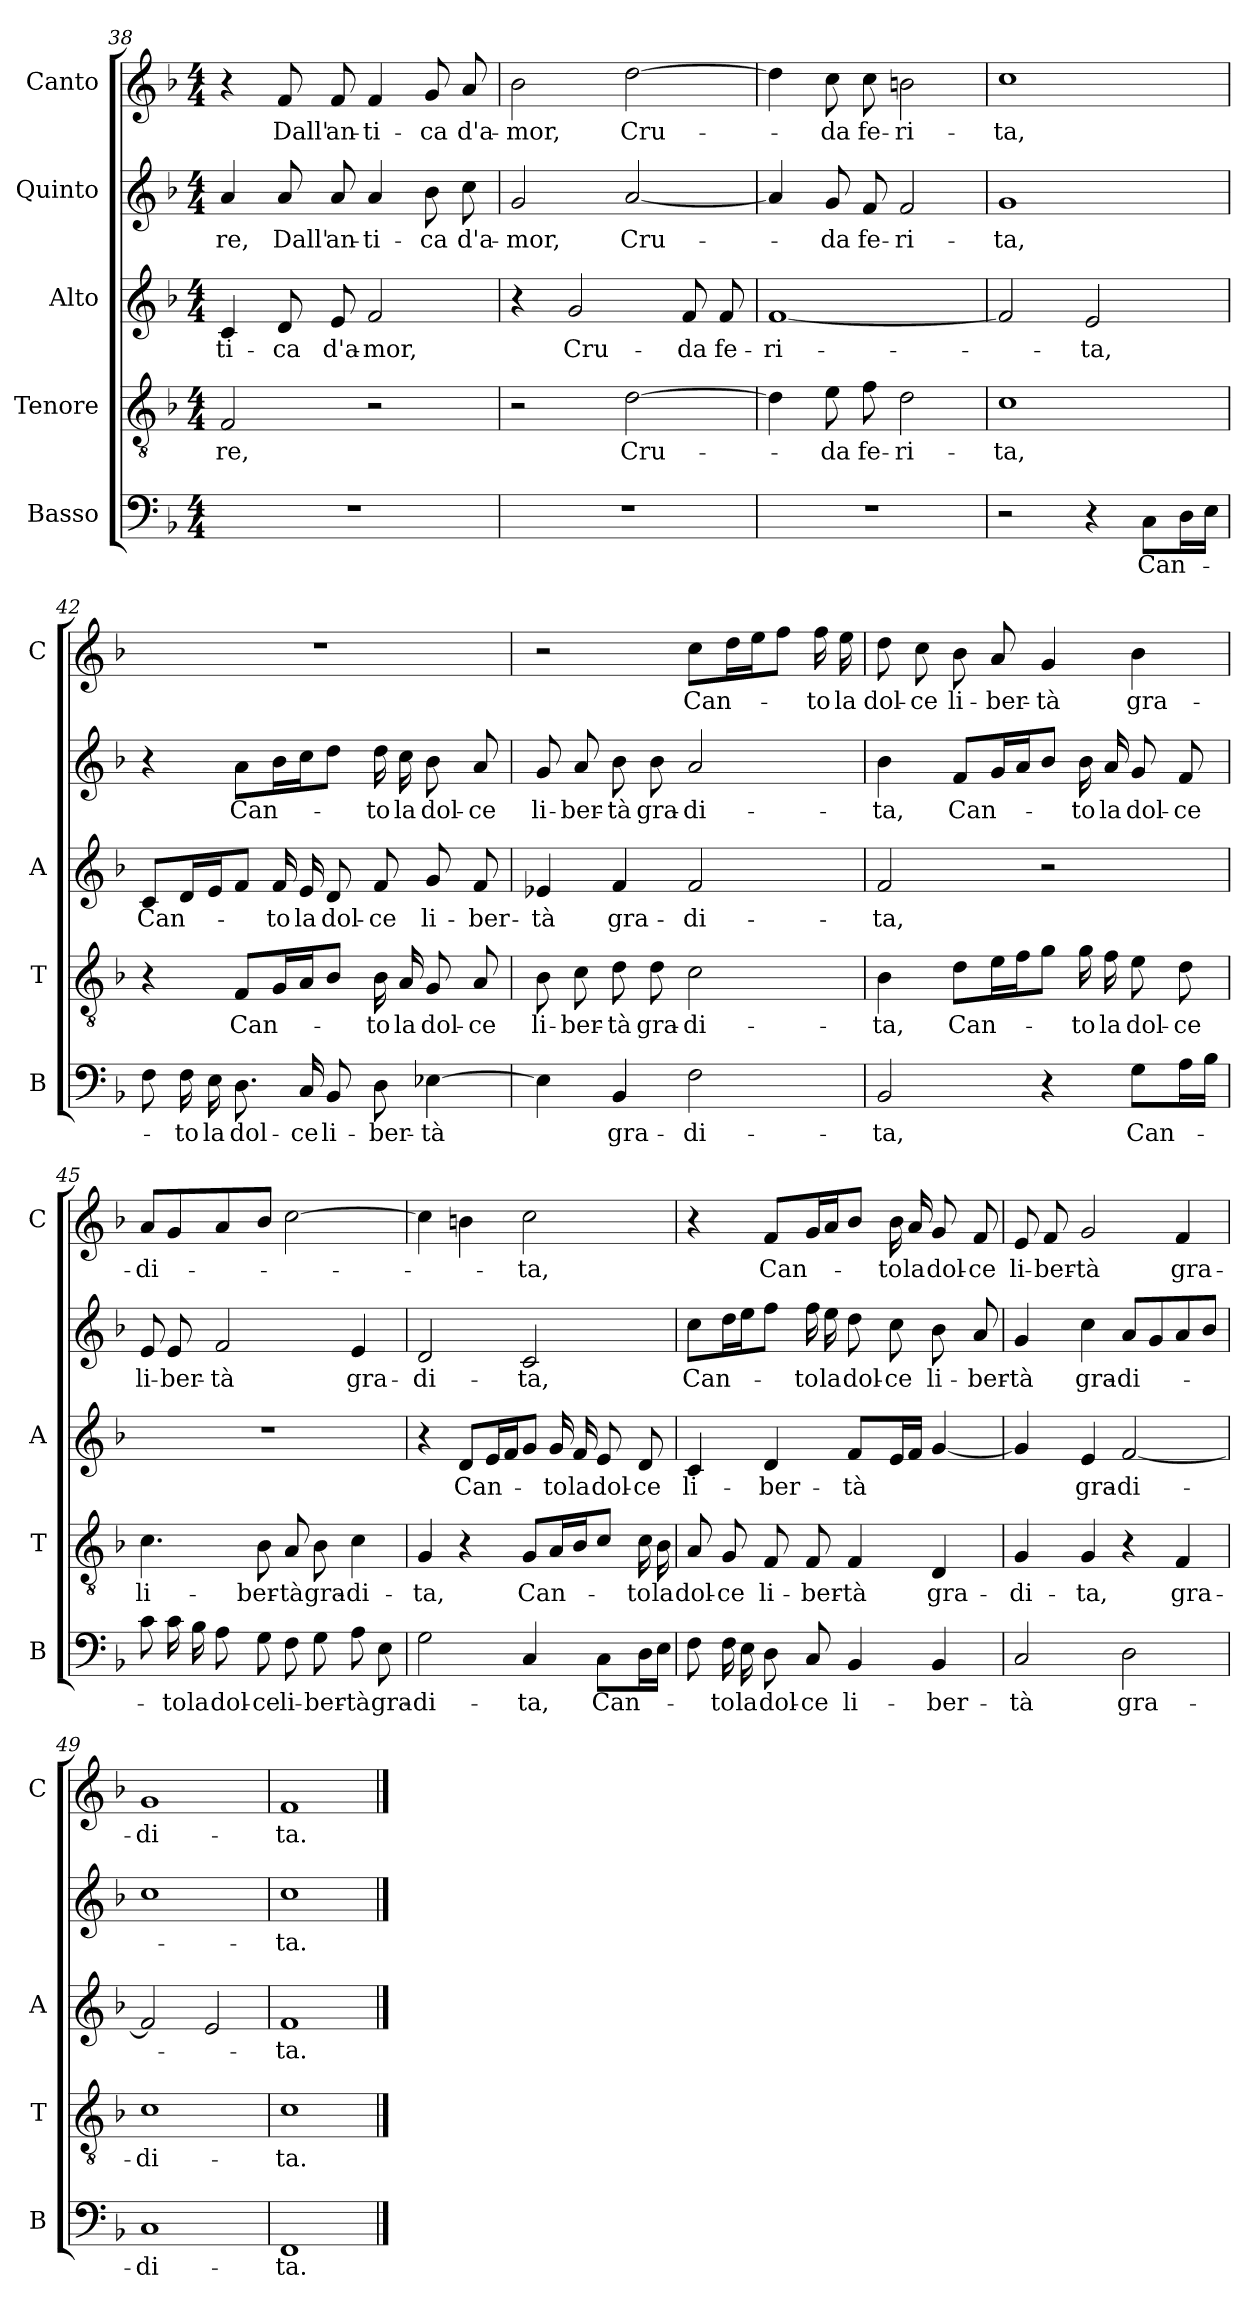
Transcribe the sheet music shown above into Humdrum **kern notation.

**kern	**text	**kern	**text	**kern	**text	**kern	**text	**kern	**text
*part5	*part5	*part4	*part4	*part3	*part3	*part2	*part2	*part1	*part1
*staff5	*staff5	*staff4	*staff4	*staff3	*staff3	*staff2	*staff2	*staff1	*staff1
*I"Basso	*	*I"Tenore	*	*I"Alto	*	*I"Quinto	*	*I"Canto	*
*I'B	*	*I'T	*	*I'A	*	*	*	*I'C	*
*clefF4	*	*clefGv2	*	*clefG2	*	*clefG2	*	*clefG2	*
*k[b-]	*	*k[b-]	*	*k[b-]	*	*k[b-]	*	*k[b-]	*
*F:	*	*F:	*	*F:	*	*F:	*	*F:	*
*M4/4	*	*M4/4	*	*M4/4	*	*M4/4	*	*M4/4	*
=38	=38	=38	=38	=38	=38	=38	=38	=38	=38
!	!	!	!LO:LY:b	!	!LO:LY:b	!	!LO:LY:b	!	!
1r	.	2F/	-re,	4c/	-ti-	4a/	-re,	4r	.
!	!	!	!	!	!LO:LY:b	!	!LO:LY:b	!	!LO:LY:b
.	.	.	.	8d/	-ca	8a/	Dall'	8f/	Dall'
!	!	!	!	!	!LO:LY:b	!	!LO:LY:b	!	!LO:LY:b
.	.	.	.	8e/	d'a-	8a/	an-	8f/	an-
!	!	!	!	!	!LO:LY:b	!	!LO:LY:b	!	!LO:LY:b
.	.	2r	.	2f/	-mor,	4a/	-ti-	4f/	-ti-
!	!	!	!	!	!	!	!LO:LY:b	!	!LO:LY:b
.	.	.	.	.	.	8b-\	-ca	8g/	-ca
!	!	!	!	!	!	!	!LO:LY:b	!	!LO:LY:b
.	.	.	.	.	.	8cc\	d'a-	8a/	d'a-
!!LO:LB:g=z
=39	=39	=39	=39	=39	=39	=39	=39	=39	=39
!	!	!	!	!	!	!	!LO:LY:b	!	!LO:LY:b
1r	.	2r	.	4r	.	2g/	-mor,	2b-\	-mor,
!	!	!	!	!	!LO:LY:b	!	!	!	!
.	.	.	.	2g/	Cru-	.	.	.	.
!	!	!	!LO:LY:b	!	!	!	!LO:LY:b	!	!LO:LY:b
.	.	[2d\	Cru-	.	.	[2a/	Cru-	[2dd\	Cru-
!	!	!	!	!	!LO:LY:b	!	!	!	!
.	.	.	.	8f/	-da	.	.	.	.
!	!	!	!	!	!LO:LY:b	!	!	!	!
.	.	.	.	8f/	fe-	.	.	.	.
=40	=40	=40	=40	=40	=40	=40	=40	=40	=40
!	!	!	!	!	!LO:LY:b	!	!	!	!
1r	.	4d\]	.	[1f	-ri-	4a/]	.	4dd\]	.
!	!	!	!LO:LY:b	!	!	!	!LO:LY:b	!	!LO:LY:b
.	.	8e\	-da	.	.	8g/	-da	8cc\	-da
!	!	!	!LO:LY:b	!	!	!	!LO:LY:b	!	!LO:LY:b
.	.	8f\	fe-	.	.	8f/	fe-	8cc\	fe-
!	!	!	!LO:LY:b	!	!	!	!LO:LY:b	!	!LO:LY:b
.	.	2d\	-ri-	.	.	2f/	-ri-	2bn\	-ri-
=41	=41	=41	=41	=41	=41	=41	=41	=41	=41
!	!	!	!LO:LY:b	!	!	!	!LO:LY:b	!	!LO:LY:b
2r	.	1c	-ta,	2f/]	.	1g	-ta,	1cc	-ta,
!	!	!	!	!	!LO:LY:b	!	!	!	!
4r	.	.	.	2e/	-ta,	.	.	.	.
!	!LO:LY:b	!	!	!	!	!	!	!	!
8C\L	Can-	.	.	.	.	.	.	.	.
16D\L	.	.	.	.	.	.	.	.	.
16E\JJ	.	.	.	.	.	.	.	.	.
=42	=42	=42	=42	=42	=42	=42	=42	=42	=42
!	!	!	!	!	!LO:LY:b	!	!	!	!
8F\	.	4r	.	8c/L	Can-	4r	.	1r	.
!	!LO:LY:b	!	!	!	!	!	!	!	!
16F\	-to	.	.	16d/L	.	.	.	.	.
!	!LO:LY:b	!	!	!	!	!	!	!	!
16E\	la	.	.	16e/J	.	.	.	.	.
!	!LO:LY:b	!	!LO:LY:b	!	!	!	!LO:LY:b	!	!
8.D\	dol-	8F/L	Can-	8f/J	.	8a\L	Can-	.	.
!	!	!	!	!	!LO:LY:b	!	!	!	!
.	.	16G/L	.	16f/	-to	16b-\L	.	.	.
!	!LO:LY:b	!	!	!	!LO:LY:b	!	!	!	!
16C/	-ce	16A/J	.	16e/	la	16cc\J	.	.	.
!	!LO:LY:b	!	!	!	!LO:LY:b	!	!	!	!
8BB-/	li-	8B-/J	.	8d/	dol-	8dd\J	.	.	.
!	!LO:LY:b	!	!LO:LY:b	!	!LO:LY:b	!	!LO:LY:b	!	!
8D\	-ber-	16B-\	-to	8f/	-ce	16dd\	-to	.	.
!	!	!	!LO:LY:b	!	!	!	!LO:LY:b	!	!
.	.	16A/	la	.	.	16cc\	la	.	.
!	!LO:LY:b	!	!LO:LY:b	!	!LO:LY:b	!	!LO:LY:b	!	!
[4E-X\	-tà	8G/	dol-	8g/	li-	8b-\	dol-	.	.
!	!	!	!LO:LY:b	!	!LO:LY:b	!	!LO:LY:b	!	!
.	.	8A/	-ce	8f/	-ber-	8a/	-ce	.	.
!!LO:PB:g=z
=43	=43	=43	=43	=43	=43	=43	=43	=43	=43
!	!	!	!LO:LY:b	!	!LO:LY:b	!	!LO:LY:b	!	!
4E-\]	.	8B-\	li-	4e-X/	-tà	8g/	li-	2r	.
!	!	!	!LO:LY:b	!	!	!	!LO:LY:b	!	!
.	.	8c\	-ber-	.	.	8a/	-ber-	.	.
!	!LO:LY:b	!	!LO:LY:b	!	!LO:LY:b	!	!LO:LY:b	!	!
4BB-/	gra-	8d\	-tà	4f/	gra-	8b-\	-tà	.	.
!	!	!	!LO:LY:b	!	!	!	!LO:LY:b	!	!
.	.	8d\	gra-	.	.	8b-\	gra-	.	.
!	!LO:LY:b	!	!LO:LY:b	!	!LO:LY:b	!	!LO:LY:b	!	!LO:LY:b
2F\	-di-	2c\	-di-	2f/	-di-	2a/	-di-	8cc\L	Can-
.	.	.	.	.	.	.	.	16dd\L	.
.	.	.	.	.	.	.	.	16ee\J	.
.	.	.	.	.	.	.	.	8ff\J	.
!	!	!	!	!	!	!	!	!	!LO:LY:b
.	.	.	.	.	.	.	.	16ff\	-to
!	!	!	!	!	!	!	!	!	!LO:LY:b
.	.	.	.	.	.	.	.	16ee\	la
=44	=44	=44	=44	=44	=44	=44	=44	=44	=44
!	!LO:LY:b	!	!LO:LY:b	!	!LO:LY:b	!	!LO:LY:b	!	!LO:LY:b
2BB-/	-ta,	4B-\	-ta,	2f/	-ta,	4b-\	-ta,	8dd\	dol-
!	!	!	!	!	!	!	!	!	!LO:LY:b
.	.	.	.	.	.	.	.	8cc\	-ce
!	!	!	!LO:LY:b	!	!	!	!LO:LY:b	!	!LO:LY:b
.	.	8d\L	Can-	.	.	8f/L	Can-	8b-\	li-
!	!	!	!	!	!	!	!	!	!LO:LY:b
.	.	16e\L	.	.	.	16g/L	.	8a/	-ber-
.	.	16f\J	.	.	.	16a/J	.	.	.
!	!	!	!	!	!	!	!	!	!LO:LY:b
4r	.	8g\J	.	2r	.	8b-/J	.	4g/	-tà
!	!	!	!LO:LY:b	!	!	!	!LO:LY:b	!	!
.	.	16g\	-to	.	.	16b-\	-to	.	.
!	!	!	!LO:LY:b	!	!	!	!LO:LY:b	!	!
.	.	16f\	la	.	.	16a/	la	.	.
!	!LO:LY:b	!	!LO:LY:b	!	!	!	!LO:LY:b	!	!LO:LY:b
8G\L	Can-	8e\	dol-	.	.	8g/	dol-	4b-\	gra-
!	!	!	!LO:LY:b	!	!	!	!LO:LY:b	!	!
16A\L	.	8d\	-ce	.	.	8f/	-ce	.	.
16B-\JJ	.	.	.	.	.	.	.	.	.
=45	=45	=45	=45	=45	=45	=45	=45	=45	=45
!	!	!	!LO:LY:b	!	!	!	!LO:LY:b	!	!LO:LY:b
8c\	.	4.c\	li-	1r	.	8e/	li-	8a/L	-di-
!	!LO:LY:b	!	!	!	!	!	!LO:LY:b	!	!
16c\	-to	.	.	.	.	8e/	-ber-	8g/	.
!	!LO:LY:b	!	!	!	!	!	!	!	!
16B-\	la	.	.	.	.	.	.	.	.
!	!LO:LY:b	!	!	!	!	!	!LO:LY:b	!	!
8A\	dol-	.	.	.	.	2f/	-tà	8a/	.
!	!LO:LY:b	!	!LO:LY:b	!	!	!	!	!	!
8G\	-ce	8B-\	-ber-	.	.	.	.	8b-/J	.
!	!LO:LY:b	!	!LO:LY:b	!	!	!	!	!	!
8F\	li-	8A/	-tà	.	.	.	.	[2cc\	.
!	!LO:LY:b	!	!LO:LY:b	!	!	!	!	!	!
8G\	-ber-	8B-\	gra-	.	.	.	.	.	.
!	!LO:LY:b	!	!LO:LY:b	!	!	!	!LO:LY:b	!	!
8A\	-tà	4c\	-di-	.	.	4e/	gra-	.	.
!	!LO:LY:b	!	!	!	!	!	!	!	!
8E\	gra-	.	.	.	.	.	.	.	.
=46	=46	=46	=46	=46	=46	=46	=46	=46	=46
!	!LO:LY:b	!	!LO:LY:b	!	!	!	!LO:LY:b	!	!
2G\	-di-	4G/	-ta,	4r	.	2d/	-di-	4cc\]	.
!	!	!	!	!	!LO:LY:b	!	!	!	!
.	.	4r	.	8d/L	Can-	.	.	4bn\	.
.	.	.	.	16e/L	.	.	.	.	.
.	.	.	.	16f/J	.	.	.	.	.
!	!LO:LY:b	!	!LO:LY:b	!	!	!	!LO:LY:b	!	!LO:LY:b
4C/	-ta,	8G/L	Can-	8g/J	.	2c/	-ta,	2cc\	-ta,
!	!	!	!	!	!LO:LY:b	!	!	!	!
.	.	16A/L	.	16g/	-to	.	.	.	.
!	!	!	!	!	!LO:LY:b	!	!	!	!
.	.	16B-/J	.	16f/	la	.	.	.	.
!	!LO:LY:b	!	!	!	!LO:LY:b	!	!	!	!
8C\L	Can-	8c/J	.	8e/	dol-	.	.	.	.
!	!	!	!LO:LY:b	!	!LO:LY:b	!	!	!	!
16D\L	.	16c\	-to	8d/	-ce	.	.	.	.
!	!	!	!LO:LY:b	!	!	!	!	!	!
16E\JJ	.	16B-\	la	.	.	.	.	.	.
!!LO:LB:g=z
=47	=47	=47	=47	=47	=47	=47	=47	=47	=47
!	!	!	!LO:LY:b	!	!LO:LY:b	!	!LO:LY:b	!	!
8F\	.	8A/	dol-	4c/	li-	8cc\L	Can-	4r	.
!	!LO:LY:b	!	!LO:LY:b	!	!	!	!	!	!
16F\	-to	8G/	-ce	.	.	16dd\L	.	.	.
!	!LO:LY:b	!	!	!	!	!	!	!	!
16E\	la	.	.	.	.	16ee\J	.	.	.
!	!LO:LY:b	!	!LO:LY:b	!	!LO:LY:b	!	!	!	!LO:LY:b
8D\	dol-	8F/	li-	4d/	-ber-	8ff\J	.	8f/L	Can-
!	!LO:LY:b	!	!LO:LY:b	!	!	!	!LO:LY:b	!	!
8C/	-ce	8F/	-ber-	.	.	16ff\	-to	16g/L	.
!	!	!	!	!	!	!	!LO:LY:b	!	!
.	.	.	.	.	.	16ee\	la	16a/J	.
!	!LO:LY:b	!	!LO:LY:b	!	!LO:LY:b	!	!LO:LY:b	!	!
4BB-/	li-	4F/	-tà	8f/L	-tà	8dd\	dol-	8b-/J	.
!	!	!	!	!	!	!	!LO:LY:b	!	!LO:LY:b
.	.	.	.	16e/L	.	8cc\	-ce	16b-\	-to
!	!	!	!	!	!	!	!	!	!LO:LY:b
.	.	.	.	16f/JJ	.	.	.	16a/	la
!	!LO:LY:b	!	!LO:LY:b	!	!	!	!LO:LY:b	!	!LO:LY:b
4BB-/	-ber-	4D/	gra-	[4g/	.	8b-\	li-	8g/	dol-
!	!	!	!	!	!	!	!LO:LY:b	!	!LO:LY:b
.	.	.	.	.	.	8a/	-ber-	8f/	-ce
=48	=48	=48	=48	=48	=48	=48	=48	=48	=48
!	!LO:LY:b	!	!LO:LY:b	!	!	!	!LO:LY:b	!	!LO:LY:b
2C/	-tà	4G/	-di-	4g/]	.	4g/	-tà	8e/	li-
!	!	!	!	!	!	!	!	!	!LO:LY:b
.	.	.	.	.	.	.	.	8f/	-ber-
!	!	!	!LO:LY:b	!	!LO:LY:b	!	!LO:LY:b	!	!LO:LY:b
.	.	4G/	-ta,	4e/	gra-	4cc\	gra-	2g/	-tà
!	!LO:LY:b	!	!	!	!LO:LY:b	!	!LO:LY:b	!	!
2D\	gra-	4r	.	[2f/	-di-	8a/L	-di-	.	.
.	.	.	.	.	.	8g/	.	.	.
!	!	!	!LO:LY:b	!	!	!	!	!	!LO:LY:b
.	.	4F/	gra-	.	.	8a/	.	4f/	gra-
.	.	.	.	.	.	8b-/J	.	.	.
=49	=49	=49	=49	=49	=49	=49	=49	=49	=49
!	!LO:LY:b	!	!LO:LY:b	!	!	!	!	!	!LO:LY:b
1C	-di-	1c	-di-	2f/]	.	1cc	.	1g	-di-
.	.	.	.	2e/	.	.	.	.	.
=50	=50	=50	=50	=50	=50	=50	=50	=50	=50
!	!LO:LY:b	!	!LO:LY:b	!	!LO:LY:b	!	!LO:LY:b	!	!LO:LY:b
1FF	-ta.	1c	-ta.	1f	-ta.	1cc	-ta.	1f	-ta.
==	==	==	==	==	==	==	==	==	==
*-	*-	*-	*-	*-	*-	*-	*-	*-	*-
